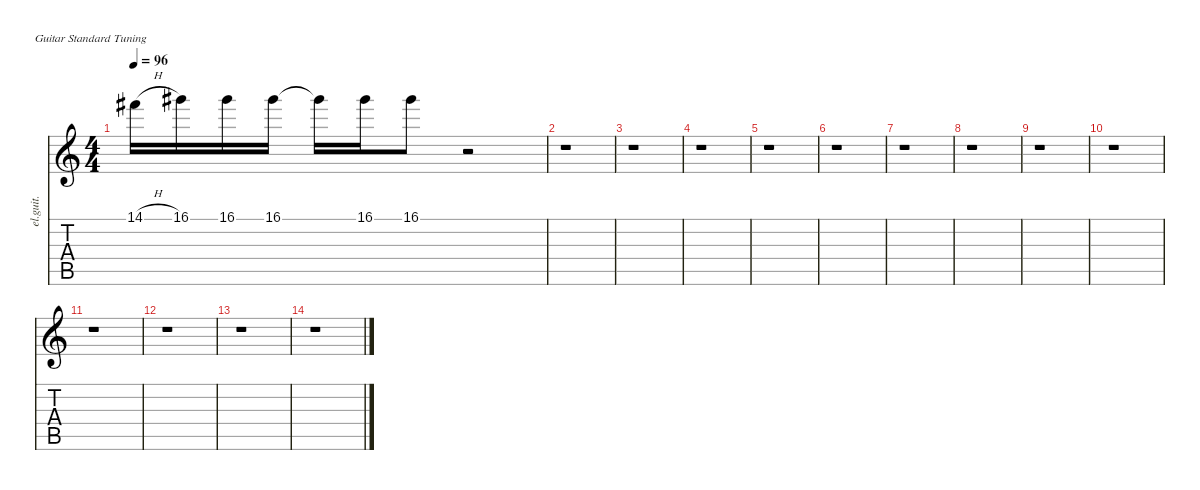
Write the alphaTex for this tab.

\defaultSystemsLayout 4
\hideDynamics
\bracketExtendMode nobrackets
\otherSystemsTrackNameOrientation horizontal
\track ("Guitar 1" "el.guit.") {instrument electricguitarclean}
\staff {score tabs}
\tuning (E4 B3 G3 D3 A2 E2)
\ts (4 4)
\tempo 96
\clef g2
\ks c
14.1{h acc #}.16{dy f beam Down} 16.1{acc #}.16{beam Down} 16.1{acc #}.16{beam Down} 16.1{acc #}.16{beam Down} 16.1{t acc #}.16{beam Down} 16.1{acc #}.16{beam Down} 16.1{acc #}.8{beam Down} r.2{beam Down} |
r.1{beam Down} |
r.1{beam Down} |
r.1{beam Down} |
r.1{beam Down} |
r.1{beam Down} |
r.1{beam Down} |
r.1{beam Down} |
r.1{beam Down} |
r.1{beam Down} |
r.1{beam Down} |
r.1{beam Down} |
r.1{beam Down} |
r.1{beam Down}
